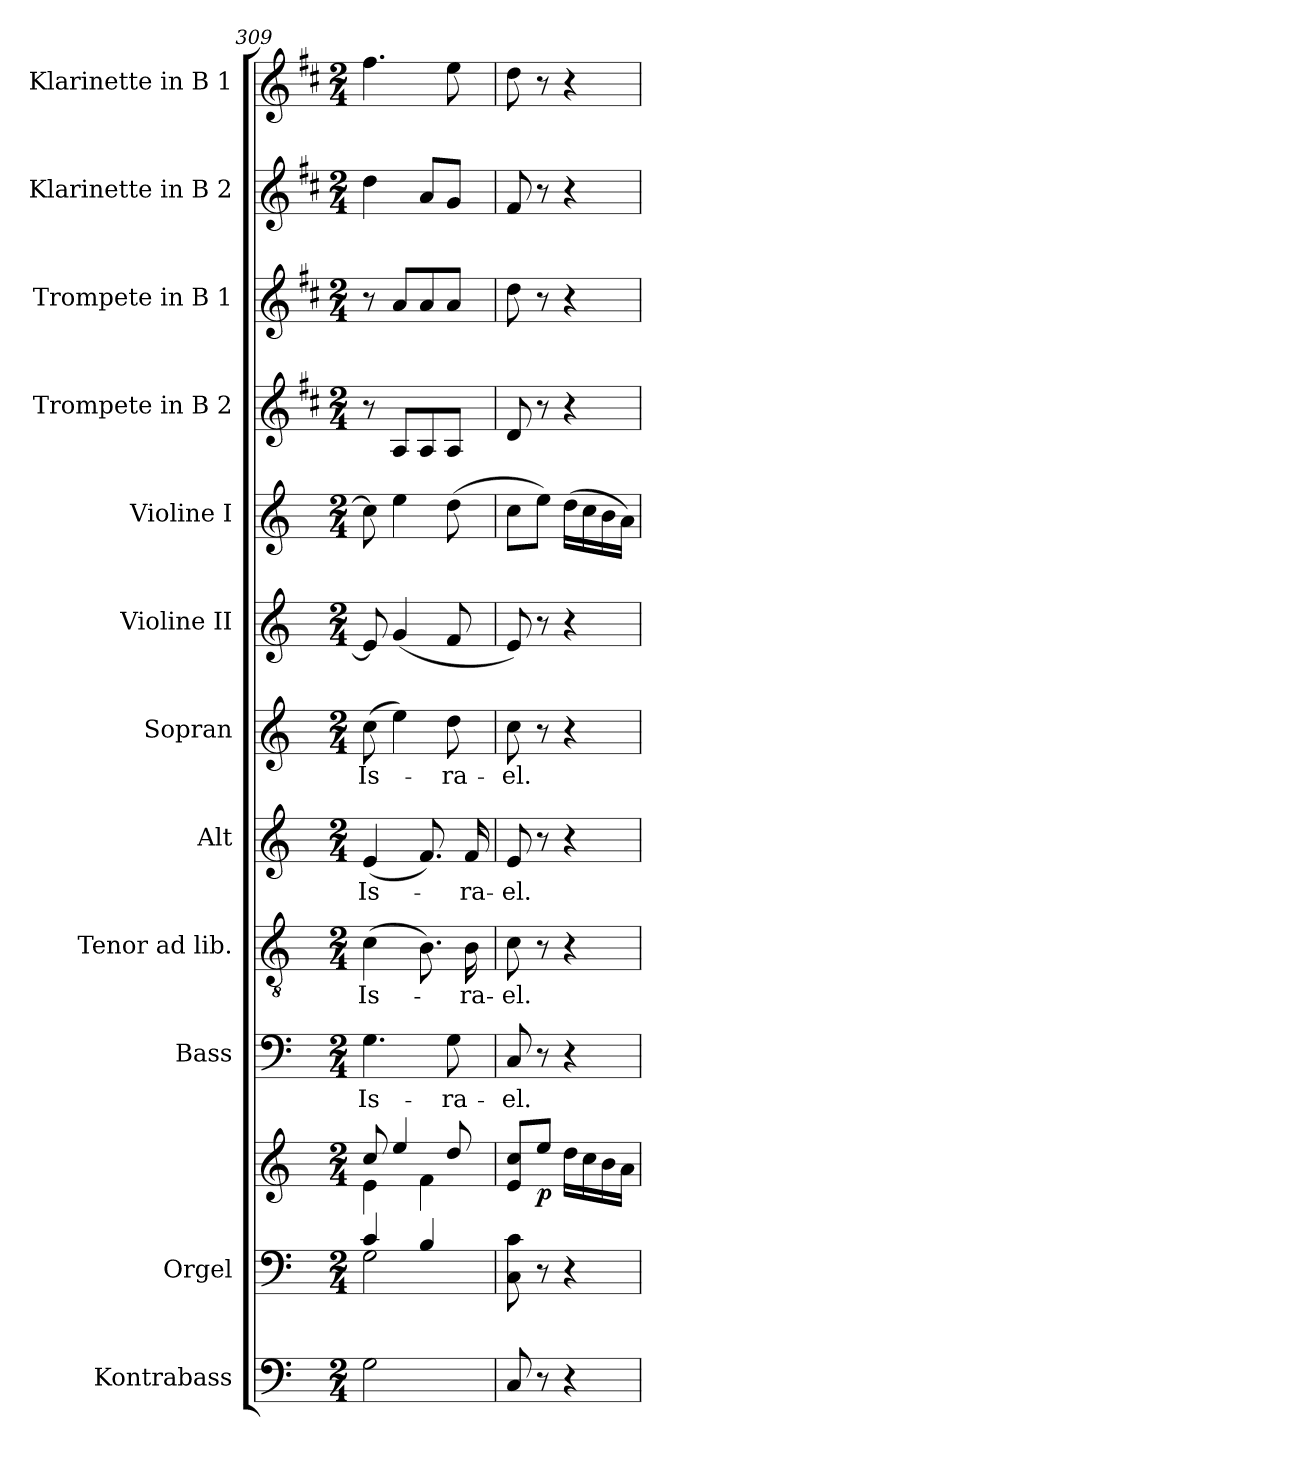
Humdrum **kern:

**kern	**kern	**kern	**dynam	**kern	**text	**kern	**text	**kern	**text	**kern	**text	**kern	**kern	**kern	**kern	**kern	**kern
*part12	*part11	*part11	*part11	*part10	*part10	*part9	*part9	*part8	*part8	*part7	*part7	*part6	*part5	*part4	*part3	*part2	*part1
*staff13	*staff12	*staff11	*staff11/12	*staff10	*staff10	*staff9	*staff9	*staff8	*staff8	*staff7	*staff7	*staff6	*staff5	*staff4	*staff3	*staff2	*staff1
*I"Kontrabass	*I"Orgel	*	*	*I"Bass	*	*I"Tenor ad lib.	*	*I"Alt	*	*I"Sopran	*	*I"Violine II	*I"Violine I	*I"Trompete in B 2	*I"Trompete in B 1	*I"Klarinette in B 2	*I"Klarinette in B 1
*I'Kb.	*I'Org.	*	*	*I'B	*	*I'T	*	*I'A	*	*I'S	*	*I'Vl. II	*I'Vl. I	*	*	*	*
*clefF4	*clefF4	*clefG2	*	*clefF4	*	*clefGv2	*	*clefG2	*	*clefG2	*	*clefG2	*clefG2	*clefG2	*clefG2	*clefG2	*clefG2
*ITrd7c12	*	*	*	*	*	*	*	*	*	*	*	*	*	*ITrd1c2	*ITrd1c2	*ITrd1c2	*ITrd1c2
*k[]	*k[]	*k[]	*	*k[]	*	*k[]	*	*k[]	*	*k[]	*	*k[]	*k[]	*k[]	*k[]	*k[]	*k[]
*C:	*C:	*C:	*	*C:	*	*C:	*	*C:	*	*C:	*	*C:	*C:	*C:	*C:	*C:	*C:
*M2/4	*M2/4	*M2/4	*	*M2/4	*	*M2/4	*	*M2/4	*	*M2/4	*	*M2/4	*M2/4	*M2/4	*M2/4	*M2/4	*M2/4
=309	=309	=309	=309	=309	=309	=309	=309	=309	=309	=309	=309	=309	=309	=309	=309	=309	=309
*	*^	*^	*	*	*	*	*	*	*	*	*	*	*	*	*	*	*
!	!	!	!	!	!	!	!LO:LY:b	!	!LO:LY:b	!	!LO:LY:b	!	!LO:LY:b	!	!	!	!	!	!
2GG\	4c/	2G\	8cc/	4e\	.	4.G\	Is-	(>4c\	Is-	(<4e/	Is-	(>8cc\	Is-	8e/]	8cc\]	8r	8r	4cc\	4.ee\
.	.	.	4ee/	.	.	.	.	.	.	.	.	4ee\)	.	(<4g/	4ee\	8G/L	8g/L	.	.
.	4B/	.	.	4f\	.	.	.	8.B\)	.	8.f/)	.	.	.	.	.	8G/	8g/	8g/L	.
!	!	!	!	!	!	!	!LO:LY:b	!	!	!	!	!	!LO:LY:b	!	!	!	!	!	!
.	.	.	8dd/	.	.	8G\	-ra-	.	.	.	.	8dd\	-ra-	8f/	(>8dd\	8G/J	8g/J	8f/J	8dd\
!	!	!	!	!	!	!	!	!	!LO:LY:b	!	!LO:LY:b	!	!	!	!	!	!	!	!
.	.	.	.	.	.	.	.	16B\	-ra-	16f/	-ra-	.	.	.	.	.	.	.	.
*	*v	*v	*	*	*	*	*	*	*	*	*	*	*	*	*	*	*	*	*
*	*	*v	*v	*	*	*	*	*	*	*	*	*	*	*	*	*	*	*
=310	=310	=310	=310	=310	=310	=310	=310	=310	=310	=310	=310	=310	=310	=310	=310	=310	=310
!	!	!	!	!	!LO:LY:b	!	!LO:LY:b	!	!LO:LY:b	!	!LO:LY:b	!	!	!	!	!	!
8CC/	8C\ 8c\	8e/ 8cc/L	.	8C/	-el.	8c\	-el.	8e/	-el.	8cc\	-el.	8e/)	8cc\L	8c/	8cc\	8e/	8cc\
!	!	!	!LO:DY:b	!	!	!	!	!	!	!	!	!	!	!	!	!	!
8r	8r	8ee/J	p	8r	.	8r	.	8r	.	8r	.	8r	8ee\J)	8r	8r	8r	8r
4r	4r	16dd\LL	.	4r	.	4r	.	4r	.	4r	.	4r	(>16dd\LL	4r	4r	4r	4r
.	.	16cc\	.	.	.	.	.	.	.	.	.	.	16cc\	.	.	.	.
.	.	16b\	.	.	.	.	.	.	.	.	.	.	16b\	.	.	.	.
.	.	16a\JJ	.	.	.	.	.	.	.	.	.	.	16a\JJ)	.	.	.	.
=	=	=	=	=	=	=	=	=	=	=	=	=	=	=	=	=	=
*-	*-	*-	*-	*-	*-	*-	*-	*-	*-	*-	*-	*-	*-	*-	*-	*-	*-
